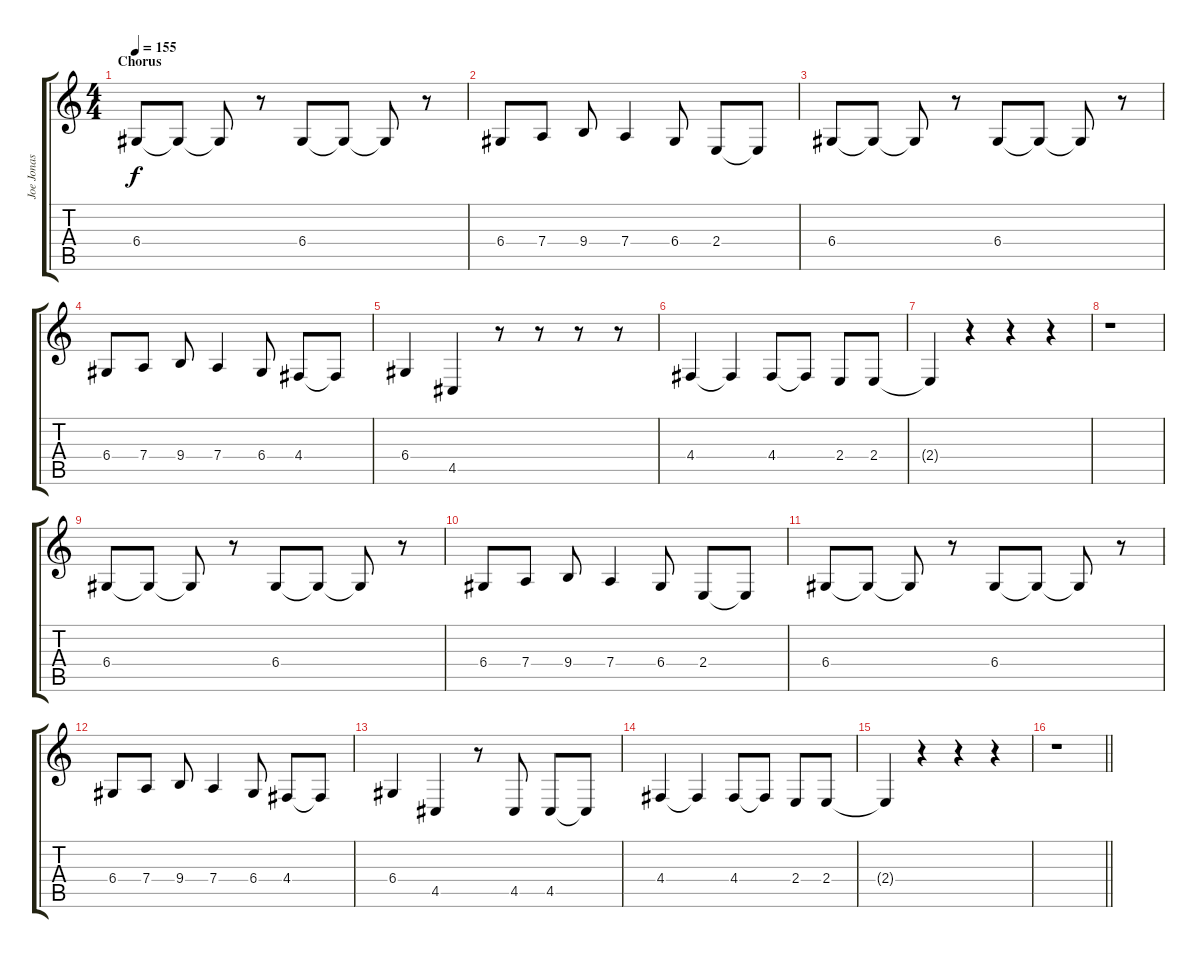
\track ("Joe Jonas Vocals" "Joe Jonas ") {instrument oboe}
\staff {score tabs}
\tuning (E4 B3 G3 D3 A2 E2) {hide}
\ts (4 4)
\section ("" "Chorus")
\tempo 155
\clef g2
\ks c
6.4.8{dy f} 6.4{t}.8 6.4{t}.8 r.8 6.4.8 6.4{t}.8 6.4{t}.8 r.8 |
6.4.8 7.4.8 9.4.8 7.4.4 6.4.8 2.4.8 2.4{t}.8 |
6.4.8 6.4{t}.8 6.4{t}.8 r.8 6.4.8 6.4{t}.8 6.4{t}.8 r.8 |
6.4.8 7.4.8 9.4.8 7.4.4 6.4.8 4.4.8 4.4{t}.8 |
6.4.4 4.5.4 r.8 r.8 r.8 r.8 |
4.4.4 4.4{t}.4 4.4.8 4.4{t}.8 2.4.8 2.4.8 |
2.4{t}.4 r.4 r.4 r.4 |
r.1 |
6.4.8 6.4{t}.8 6.4{t}.8 r.8 6.4.8 6.4{t}.8 6.4{t}.8 r.8 |
6.4.8 7.4.8 9.4.8 7.4.4 6.4.8 2.4.8 2.4{t}.8 |
6.4.8 6.4{t}.8 6.4{t}.8 r.8 6.4.8 6.4{t}.8 6.4{t}.8 r.8 |
6.4.8 7.4.8 9.4.8 7.4.4 6.4.8 4.4.8 4.4{t}.8 |
6.4.4 4.5.4 r.8 4.5.8 4.5.8 4.5{t}.8 |
4.4.4 4.4{t}.4 4.4.8 4.4{t}.8 2.4.8 2.4.8 |
2.4{t}.4 r.4 r.4 r.4 |
\barLineRight lightlight
r.1
